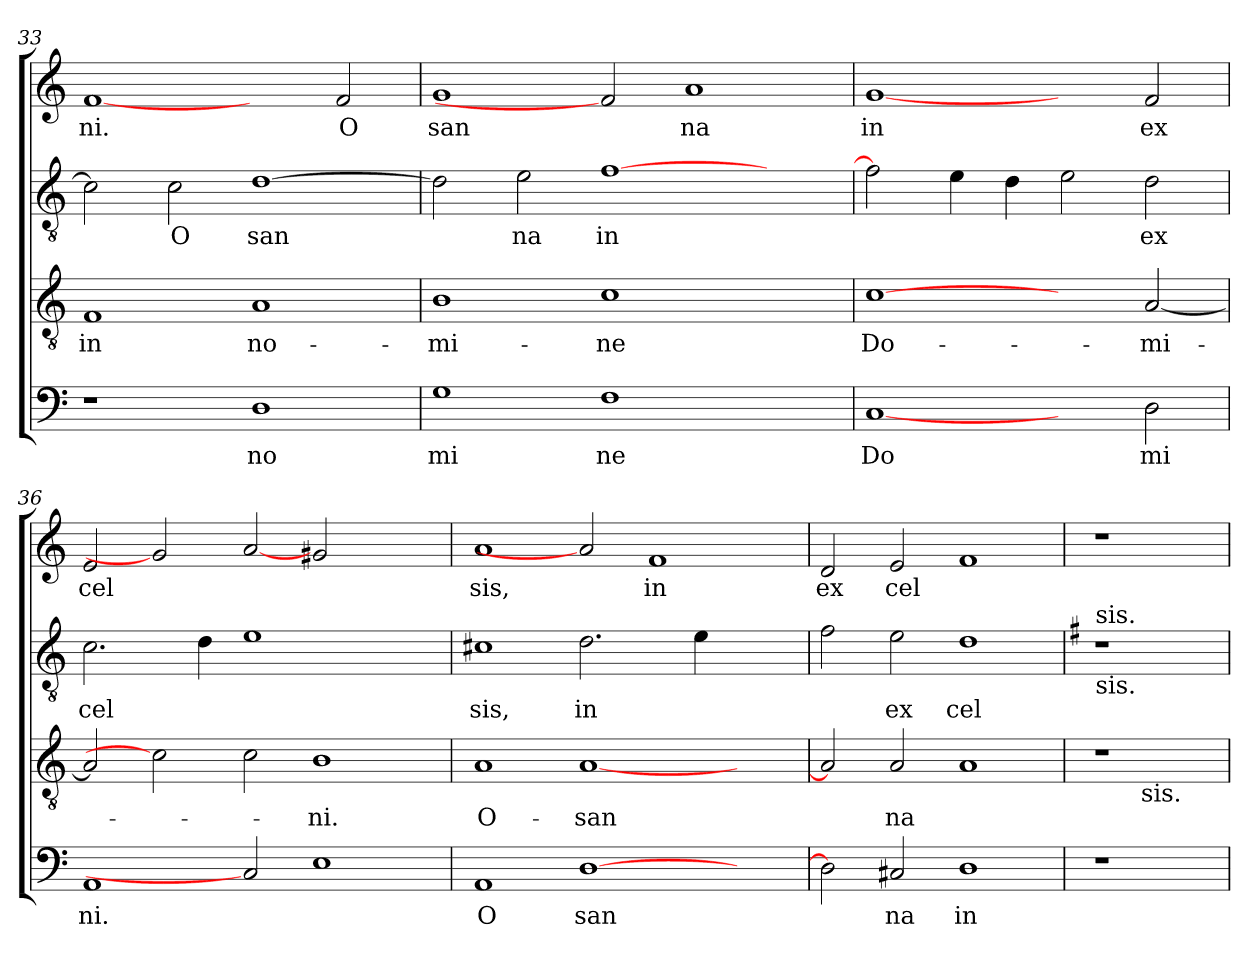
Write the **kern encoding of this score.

**kern	**text	**kern	**text	**kern	**text	**kern	**text
*part4	*part4	*part3	*part3	*part2	*part2	*part1	*part1
*staff4	*staff4	*staff3	*staff3	*staff2	*staff2	*staff1	*staff1
*clefF4	*	*clefGv2	*	*clefGv2	*	*clefG2	*
*k[]	*	*k[]	*	*k[]	*	*k[]	*
*C:	*	*C:	*	*C:	*	*C:	*
=33	=33	=33	=33	=33	=33	=33	=33
!	!	!	!LO:LY:b	!	!	!	!LO:LY:b
1r	.	1F	in	2c\]	.	[1f	ni.
!	!	!	!	!	!LO:LY:b	!	!
.	.	.	.	2c\	O	.	.
!	!LO:LY:b	!	!LO:LY:b	!	!LO:LY:b	!	!
1D	no	1A	no-	[<1d	san	2ryy	.
!	!	!	!	!	!	!	!LO:LY:b
.	.	.	.	.	.	2f/	O
!!LO:LB:g=z
=34	=34	=34	=34	=34	=34	=34	=34
!	!LO:LY:b	!	!LO:LY:b	!	!	!	!LO:LY:b
1G	mi	1B	-mi-	2d\]	.	1g	san
!	!	!	!	!	!LO:LY:b	!	!
.	.	.	.	2e\	na	.	.
!	!LO:LY:b	!	!LO:LY:b	!	!LO:LY:b	!	!
1F	ne	1c	-ne	[>1f	in	2f]	.
!	!	!	!	!	!	!	!LO:LY:b
.	.	.	.	.	.	1a	na
2ryy	.	2ryy	.	2ryy	.	.	.
=35	=35	=35	=35	=35	=35	=35	=35
!	!LO:LY:b	!	!LO:LY:b	!	!	!	!LO:LY:b
[1C	Do	[1c	Do-	2f\]	.	[1g	in
.	.	.	.	4e\	.	.	.
.	.	.	.	4d\	.	.	.
2ryy	.	2ryy	.	2e\	.	2ryy	.
!	!LO:LY:b	!	!LO:LY:b	!	!LO:LY:b	!	!LO:LY:b
2D\	mi	[<2A/	-mi-	2d\	ex	2f/	ex
=36	=36	=36	=36	=36	=36	=36	=36
!	!LO:LY:b	!	!	!	!LO:LY:b	!	!LO:LY:b
1AA	ni.	2A/]	.	2.c\	cel	2e/	cel
.	.	2c]	.	.	.	2g]	.
.	.	.	.	4d\	.	.	.
2C]	.	2c\	.	1e	.	[2a	.
!	!	!	!LO:LY:b	!	!	!	!
1E	.	1B	-ni.	.	.	2g#/	.
.	.	.	.	2ryy	.	2ryy	.
=37	=37	=37	=37	=37	=37	=37	=37
!	!LO:LY:b	!	!LO:LY:b	!	!LO:LY:b	!	!LO:LY:b
1AA	O	1A	O-	1c#X	sis,	1a	sis,
!	!LO:LY:b	!	!LO:LY:b	!	!LO:LY:b	!	!
[>1D	san	[<1A	-san	2.d\	in	2a]	.
!	!	!	!	!	!	!	!LO:LY:b
.	.	.	.	.	.	1f	in
.	.	.	.	4e\	.	.	.
2ryy	.	2ryy	.	2ryy	.	.	.
=38	=38	=38	=38	=38	=38	=38	=38
!	!	!	!	!	!	!	!LO:LY:b
2D\]	.	2A/]	.	2f\	.	2d/	ex
!	!LO:LY:b	!	!LO:LY:b	!	!LO:LY:b	!	!LO:LY:b
2C#X/	na	2A/	na	2e\	ex	2e/	cel
!	!LO:LY:b	!	!	!	!LO:LY:b	!	!
1D	in	1A	.	1d	cel	1f	.
=39	=39	=39	=39	=39	=39	=39	=39
*	*	*	*	*k[f#]	*	*	*
*	*	*	*	*G:	*	*	*
!	!	!	!	!LO:TX:b:t=sis.	!	!	!
!	!	!	!	!LO:TX:a:t=sis.	!	!	!
*	*	*^	*	*	*	*	*
1r	.	1r	4ryy	.	1r	.	1r	.
!	!	!	!LO:TX:b:t=sis.	!	!	!	!	!
.	.	.	2.ryy	.	.	.	.	.
*	*	*v	*v	*	*	*	*	*
=	=	=	=	=	=	=	=
*-	*-	*-	*-	*-	*-	*-	*-
